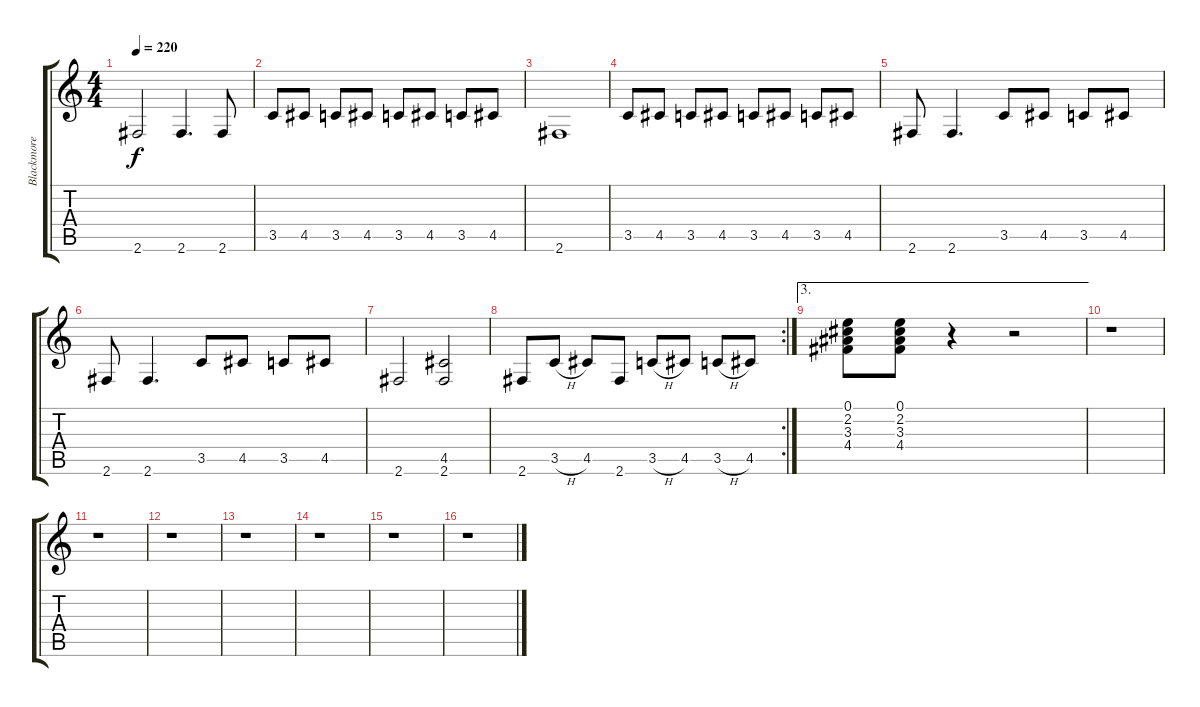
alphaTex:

\track ("Blackmore" "Blackmore") {instrument distortionguitar}
\staff {score tabs}
\tuning (E4 B3 G3 D3 A2 E2) {hide}
\ts (4 4)
\tempo 220
\clef g2
\ks c
2.6.2{dy f} 2.6.4{d} 2.6.8 |
3.5.8 4.5.8 3.5.8 4.5.8 3.5.8 4.5.8 3.5.8 4.5.8 |
2.6.1 |
3.5.8 4.5.8 3.5.8 4.5.8 3.5.8 4.5.8 3.5.8 4.5.8 |
2.6.8 2.6.4{d} 3.5.8 4.5.8 3.5.8 4.5.8 |
2.6.8 2.6.4{d} 3.5.8 4.5.8 3.5.8 4.5.8 |
2.6.2 (4.5 2.6).2 |
\rc 2
2.6.8 3.5{h}.8 4.5.8 2.6.8 3.5{h}.8 4.5.8 3.5{h}.8 4.5.8 |
\ae 3
(0.1 2.2 3.3 4.4).8 (0.1 2.2 3.3 4.4).8 r.4 r.2 |
r.1 |
r.1 |
r.1 |
r.1 |
r.1 |
r.1 |
r.1
